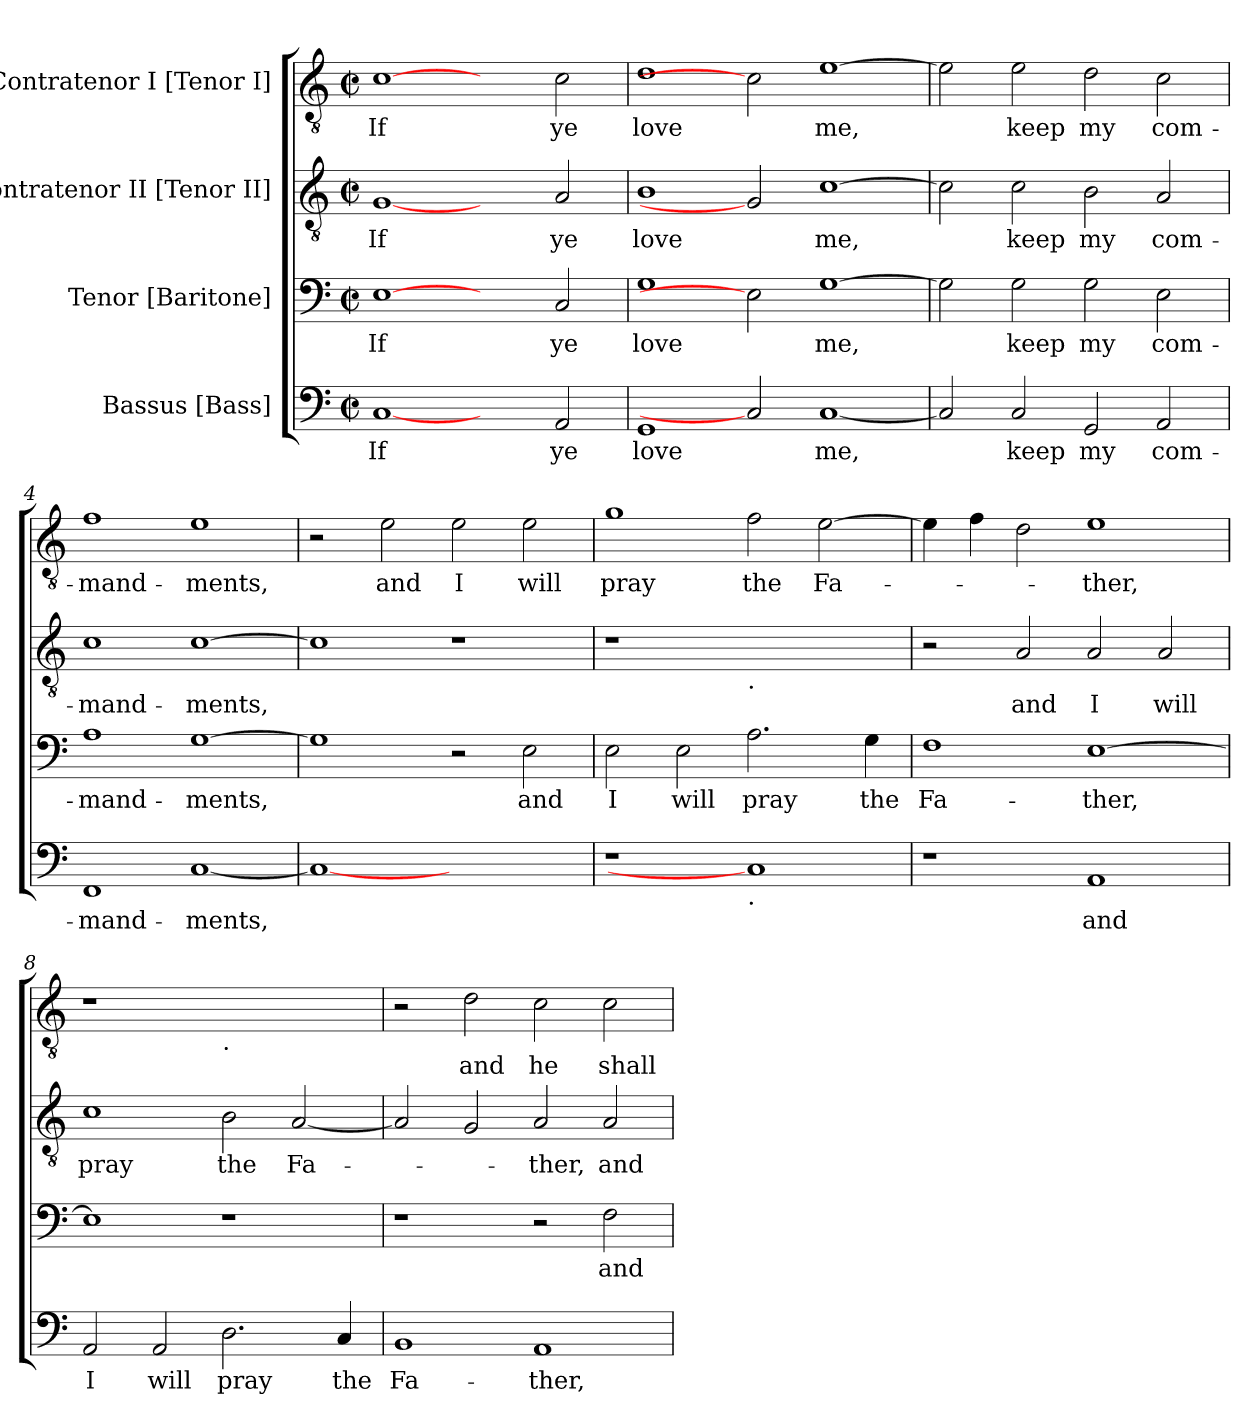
**kern	**text	**kern	**text	**kern	**text	**kern	**text
*part4	*part4	*part3	*part3	*part2	*part2	*part1	*part1
*staff4	*staff4	*staff3	*staff3	*staff2	*staff2	*staff1	*staff1
*I"Bassus [Bass]	*	*I"Tenor [Baritone]	*	*I"Contratenor II [Tenor II]	*	*I"Contratenor I [Tenor I]	*
*clefF4	*	*clefF4	*	*clefGv2	*	*clefGv2	*
*k[]	*	*k[]	*	*k[]	*	*k[]	*
*C:	*	*C:	*	*C:	*	*C:	*
*M2/2	*	*M2/2	*	*M2/2	*	*M2/2	*
*met(c|)	*	*met(c|)	*	*met(c|)	*	*met(c|)	*
=1	=1	=1	=1	=1	=1	=1	=1
!	!LO:LY:b	!	!LO:LY:b	!	!LO:LY:b	!	!LO:LY:b
[1C	If	[1E	If	[1G	If	[1c	If
2ryy	.	2ryy	.	2ryy	.	2ryy	.
!	!LO:LY:b	!	!LO:LY:b	!	!LO:LY:b	!	!LO:LY:b
2AA/	ye	2C/	ye	2A/	ye	2c\	ye
=2	=2	=2	=2	=2	=2	=2	=2
!	!LO:LY:b	!	!LO:LY:b	!	!LO:LY:b	!	!LO:LY:b
1GG	love	1G	love	1B	love	1d	love
2C]	.	2E]	.	2G]	.	2c]	.
!	!LO:LY:b	!	!LO:LY:b	!	!LO:LY:b	!	!LO:LY:b
[<1C	me,	[>1G	me,	[>1c	me,	[>1e	me,
=3	=3	=3	=3	=3	=3	=3	=3
2C/]	.	2G\]	.	2c\]	.	2e\]	.
!	!LO:LY:b	!	!LO:LY:b	!	!LO:LY:b	!	!LO:LY:b
2C/	keep	2G\	keep	2c\	keep	2e\	keep
!	!LO:LY:b	!	!LO:LY:b	!	!LO:LY:b	!	!LO:LY:b
2GG/	my	2G\	my	2B\	my	2d\	my
!	!LO:LY:b	!	!LO:LY:b	!	!LO:LY:b	!	!LO:LY:b
2AA/	com-	2E\	com-	2A/	com-	2c\	com-
=4	=4	=4	=4	=4	=4	=4	=4
!	!LO:LY:b	!	!LO:LY:b	!	!LO:LY:b	!	!LO:LY:b
1FF	-mand-	1A	-mand-	1c	-mand-	1f	-mand-
!	!LO:LY:b	!	!LO:LY:b	!	!LO:LY:b	!	!LO:LY:b
[<1C	-ments,	[<1G	-ments,	[<1c	-ments,	1e	-ments,
!!LO:LB:g=z
=5	=5	=5	=5	=5	=5	=5	=5
1C_	.	1G]	.	1c]	.	2r	.
!	!	!	!	!	!	!	!LO:LY:b
.	.	.	.	.	.	2e\	and
!	!	!	!	!	!	!	!LO:LY:b
1ryy	.	2r	.	1r	.	2e\	I
!	!	!	!LO:LY:b	!	!	!	!LO:LY:b
.	.	2E\	and	.	.	2e\	will
=6	=6	=6	=6	=6	=6	=6	=6
!	!	!	!LO:LY:b	!	!	!	!LO:LY:b
1r	.	2E\	I	1r	.	1g	pray
!	!	!	!LO:LY:b	!	!	!	!
.	.	2E\	will	.	.	.	.
!	!	!	!	!LO:TX:b:t=.	!	!	!
!LO:TX:b:t=.	!	!	!	!	!	!	!
!	!	!	!LO:LY:b	!	!	!	!LO:LY:b
1C]	.	2.A\	pray	1ryy	.	2f\	the
!	!	!	!	!	!	!	!LO:LY:b
.	.	.	.	.	.	[>2e\	Fa-
!	!	!	!LO:LY:b	!	!	!	!
.	.	4G\	the	.	.	.	.
=7	=7	=7	=7	=7	=7	=7	=7
!	!	!	!LO:LY:b	!	!	!	!
1r	.	1F	Fa-	2r	.	4e\]	.
.	.	.	.	.	.	4f\	.
!	!	!	!	!	!LO:LY:b	!	!
.	.	.	.	2A/	and	2d\	.
!	!LO:LY:b	!	!LO:LY:b	!	!LO:LY:b	!	!LO:LY:b
1AA	and	[>1E	-ther,	2A/	I	1e	-ther,
!	!	!	!	!	!LO:LY:b	!	!
.	.	.	.	2A/	will	.	.
=8	=8	=8	=8	=8	=8	=8	=8
!	!LO:LY:b	!	!	!	!LO:LY:b	!	!
2AA/	I	1E]	.	1c	pray	1r	.
!	!LO:LY:b	!	!	!	!	!	!
2AA/	will	.	.	.	.	.	.
!	!	!	!	!	!	!LO:TX:b:t=.	!
!	!LO:LY:b	!	!	!	!LO:LY:b	!	!
2.D\	pray	1r	.	2B\	the	1ryy	.
!	!	!	!	!	!LO:LY:b	!	!
.	.	.	.	[<2A/	Fa-	.	.
!	!LO:LY:b	!	!	!	!	!	!
4C/	the	.	.	.	.	.	.
!!LO:LB:g=z
=9	=9	=9	=9	=9	=9	=9	=9
!	!LO:LY:b	!	!	!	!	!	!
1BB	Fa-	1r	.	2A/]	.	2r	.
!	!	!	!	!	!	!	!LO:LY:b
.	.	.	.	2G/	.	2d\	and
!	!LO:LY:b	!	!	!	!LO:LY:b	!	!LO:LY:b
1AA	-ther,	2r	.	2A/	-ther,	2c\	he
!	!	!	!LO:LY:b	!	!LO:LY:b	!	!LO:LY:b
.	.	2F\	and	2A/	and	2c\	shall
=	=	=	=	=	=	=	=
*-	*-	*-	*-	*-	*-	*-	*-
